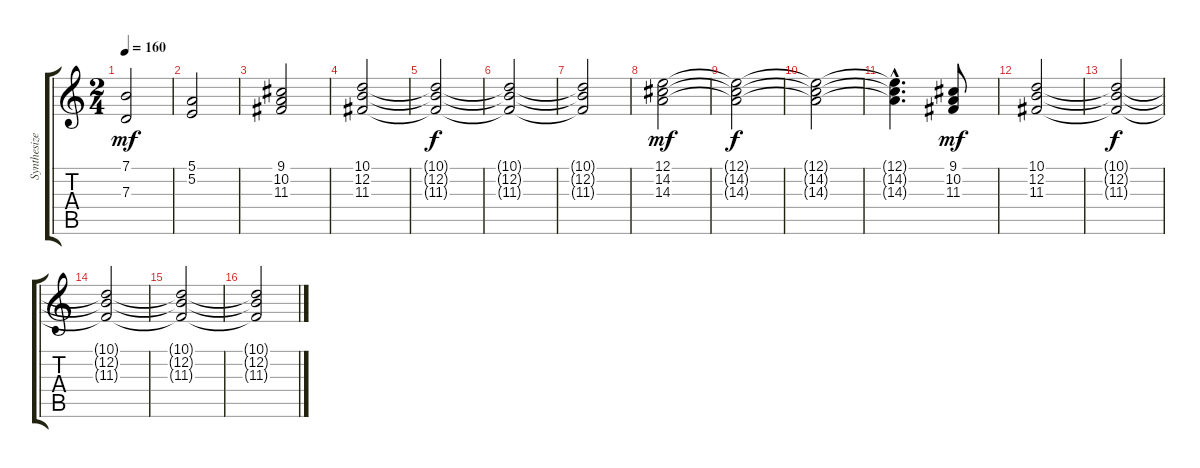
\track ("Synthesizer(flute)" "Synthesize") {instrument oboe}
\staff {score tabs}
\tuning (E4 B3 G3 D3 A2 E2) {hide}
\ts (2 4)
\tempo 160
\clef g2
\ks c
(7.1 7.3).2{dy mf} |
(5.1 5.2).2 |
(9.1 10.2 11.3).2 |
(10.1 12.2 11.3).2 |
(10.1{t} 12.2{t} 11.3{t}).2{dy f} |
(10.1{t} 12.2{t} 11.3{t}).2 |
(10.1{t} 12.2{t} 11.3{t}).2 |
(12.1 14.2 14.3).2{dy mf} |
(12.1{t} 14.2{t} 14.3{t}).2{dy f} |
(12.1{t} 14.2{t} 14.3{t}).2 |
(12.1{hac t} 14.2{hac t} 14.3{hac t}).4{d} (9.1 10.2 11.3).8{dy mf} |
(10.1 12.2 11.3).2 |
(10.1{t} 12.2{t} 11.3{t}).2{dy f} |
(10.1{t} 12.2{t} 11.3{t}).2 |
(10.1{t} 12.2{t} 11.3{t}).2 |
(10.1{t} 12.2{t} 11.3{t}).2
